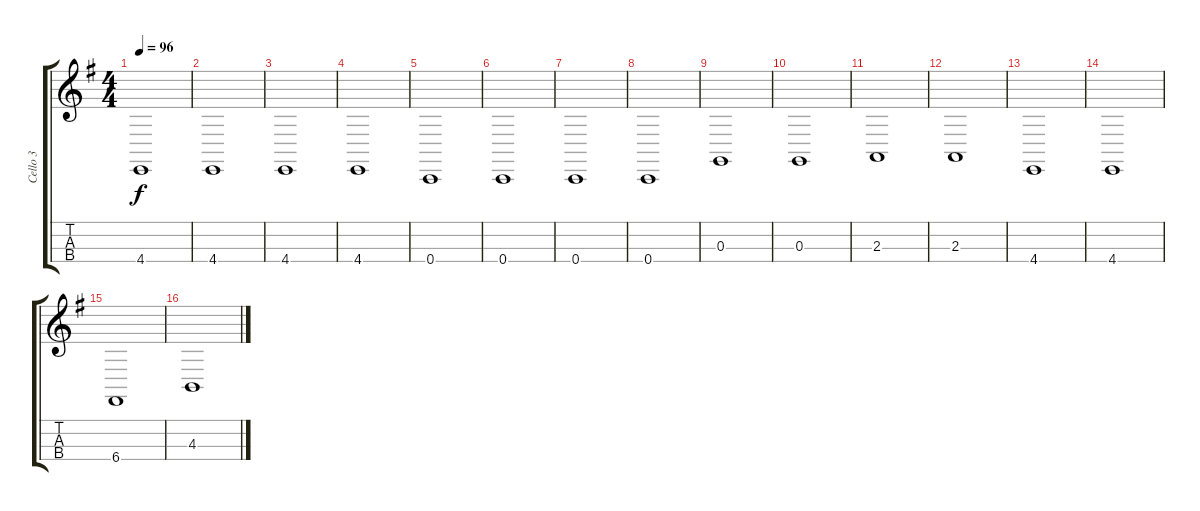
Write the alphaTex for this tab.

\track ("Cello 3" "Cello 3") {instrument cello}
\staff {score tabs}
\tuning (A3 D3 G2 C2) {hide}
\ts (4 4)
\tempo 96
\clef g2
\ks g
4.4.1{dy f} |
4.4.1 |
4.4.1 |
4.4.1 |
0.4.1 |
0.4.1 |
0.4.1 |
0.4.1 |
0.3.1 |
0.3.1 |
2.3.1 |
2.3.1 |
4.4.1 |
4.4.1 |
6.4.1 |
4.3.1
